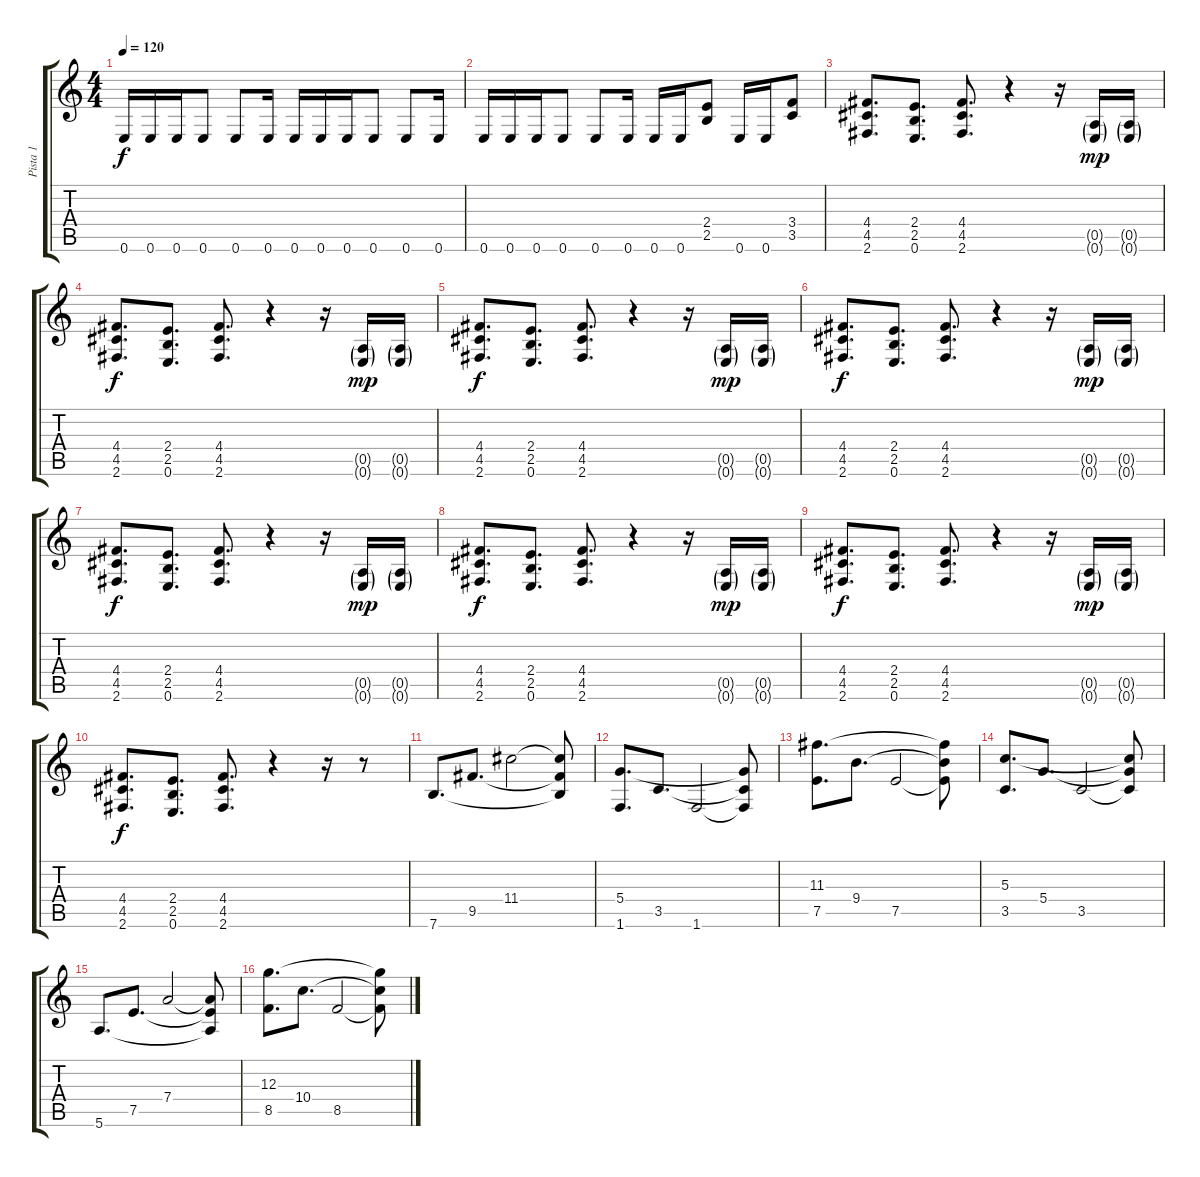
\track ("Pista 1" "Pista 1") {instrument distortionguitar}
\staff {score tabs}
\tuning (E4 B3 G3 D3 A2 E2) {hide}
\ts (4 4)
\tempo 120
\clef g2
\ks c
0.6.16{dy f} 0.6.16 0.6.16 0.6.8 0.6.8 0.6.16 0.6.16 0.6.16 0.6.16 0.6.8 0.6.8 0.6.16 |
0.6.16 0.6.16 0.6.16 0.6.8 0.6.8 0.6.16 0.6.16 0.6.16 (2.4 2.5).8 0.6.16 0.6.16 (3.4 3.5).8 |
(4.4 4.5 2.6).8{d} (2.4 2.5 0.6).8{d} (4.4 4.5 2.6).8{d} r.4 r.16 (0.5{g} 0.6{g}).16{dy mp} (0.5{g} 0.6{g}).16 |
(4.4 4.5 2.6).8{d dy f} (2.4 2.5 0.6).8{d} (4.4 4.5 2.6).8{d} r.4 r.16 (0.5{g} 0.6{g}).16{dy mp} (0.5{g} 0.6{g}).16 |
(4.4 4.5 2.6).8{d dy f} (2.4 2.5 0.6).8{d} (4.4 4.5 2.6).8{d} r.4 r.16 (0.5{g} 0.6{g}).16{dy mp} (0.5{g} 0.6{g}).16 |
(4.4 4.5 2.6).8{d dy f} (2.4 2.5 0.6).8{d} (4.4 4.5 2.6).8{d} r.4 r.16 (0.5{g} 0.6{g}).16{dy mp} (0.5{g} 0.6{g}).16 |
(4.4 4.5 2.6).8{d dy f} (2.4 2.5 0.6).8{d} (4.4 4.5 2.6).8{d} r.4 r.16 (0.5{g} 0.6{g}).16{dy mp} (0.5{g} 0.6{g}).16 |
(4.4 4.5 2.6).8{d dy f} (2.4 2.5 0.6).8{d} (4.4 4.5 2.6).8{d} r.4 r.16 (0.5{g} 0.6{g}).16{dy mp} (0.5{g} 0.6{g}).16 |
(4.4 4.5 2.6).8{d dy f} (2.4 2.5 0.6).8{d} (4.4 4.5 2.6).8{d} r.4 r.16 (0.5{g} 0.6{g}).16{dy mp} (0.5{g} 0.6{g}).16 |
(4.4 4.5 2.6).8{d dy f} (2.4 2.5 0.6).8{d} (4.4 4.5 2.6).8{d} r.4 r.16 r.8 |
7.6.8{d} 9.5.8{d} 11.4.2 (11.4{t} 9.5{t} 7.6{t}).8 |
(5.4 1.6).8{d} 3.5.8{d} 1.6.2 (5.4{t} 3.5{t} 1.6{t}).8 |
(11.3 7.5).8{d} 9.4.8{d} 7.5.2 (11.3{t} 9.4{t} 7.5{t}).8 |
(5.3 3.5).8{d} 5.4.8{d} 3.5.2 (5.3{t} 5.4{t} 3.5{t}).8 |
5.6.8{d} 7.5.8{d} 7.4.2 (7.4{t} 7.5{t} 5.6{t}).8 |
(12.3 8.5).8{d} 10.4.8{d} 8.5.2 (12.3{t} 10.4{t} 8.5{t}).8
